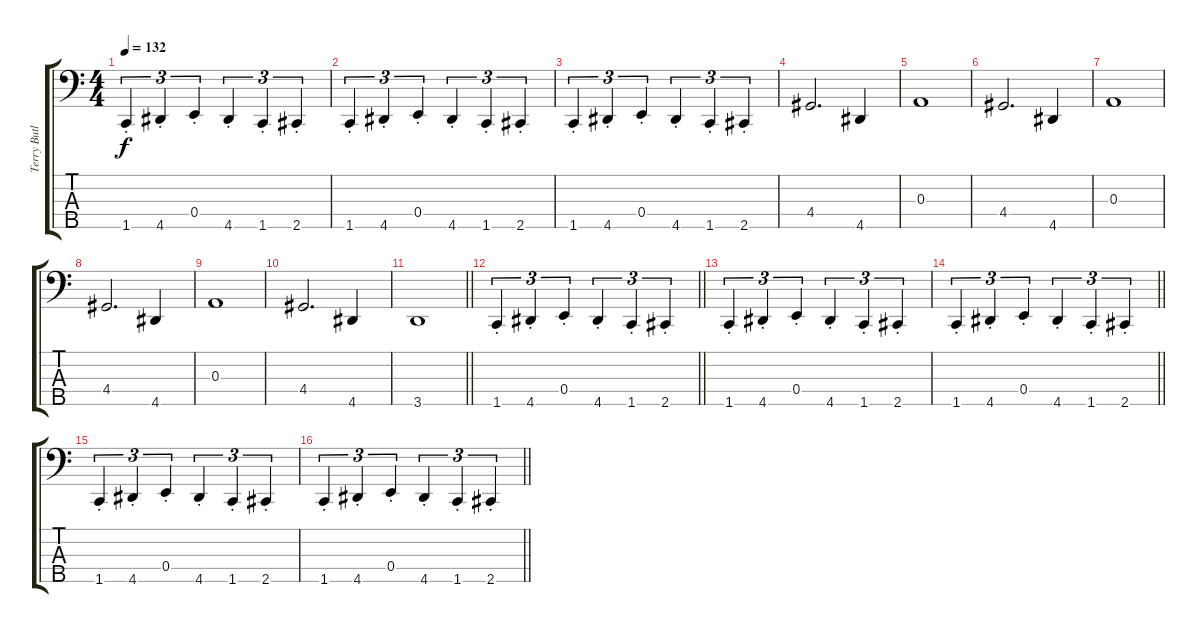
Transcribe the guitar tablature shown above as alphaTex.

\track ("Terry Butler" "Terry Butl") {instrument electricbassfinger}
\staff {score tabs}
\tuning (G2 D2 A1 E1 B0) {hide}
\ts (4 4)
\tempo 132
\clef f4
\ks c
1.5{st}.4{tu (3 2) dy f} 4.5{st}.4{tu (3 2)} 0.4{st}.4{tu (3 2)} 4.5{st}.4{tu (3 2)} 1.5{st}.4{tu (3 2)} 2.5{st}.4{tu (3 2)} |
1.5{st}.4{tu (3 2)} 4.5{st}.4{tu (3 2)} 0.4{st}.4{tu (3 2)} 4.5{st}.4{tu (3 2)} 1.5{st}.4{tu (3 2)} 2.5{st}.4{tu (3 2)} |
1.5{st}.4{tu (3 2)} 4.5{st}.4{tu (3 2)} 0.4{st}.4{tu (3 2)} 4.5{st}.4{tu (3 2)} 1.5{st}.4{tu (3 2)} 2.5{st}.4{tu (3 2)} |
4.4.2{d} 4.5.4 |
0.3.1 |
4.4.2{d} 4.5.4 |
0.3.1 |
4.4.2{d} 4.5.4 |
0.3.1 |
4.4.2{d} 4.5.4 |
\barLineRight lightlight
3.5.1 |
\barLineRight lightlight
1.5{st}.4{tu (3 2)} 4.5{st}.4{tu (3 2)} 0.4{st}.4{tu (3 2)} 4.5{st}.4{tu (3 2)} 1.5{st}.4{tu (3 2)} 2.5{st}.4{tu (3 2)} |
1.5{st}.4{tu (3 2)} 4.5{st}.4{tu (3 2)} 0.4{st}.4{tu (3 2)} 4.5{st}.4{tu (3 2)} 1.5{st}.4{tu (3 2)} 2.5{st}.4{tu (3 2)} |
\barLineRight lightlight
1.5{st}.4{tu (3 2)} 4.5{st}.4{tu (3 2)} 0.4{st}.4{tu (3 2)} 4.5{st}.4{tu (3 2)} 1.5{st}.4{tu (3 2)} 2.5{st}.4{tu (3 2)} |
1.5{st}.4{tu (3 2)} 4.5{st}.4{tu (3 2)} 0.4{st}.4{tu (3 2)} 4.5{st}.4{tu (3 2)} 1.5{st}.4{tu (3 2)} 2.5{st}.4{tu (3 2)} |
\barLineRight lightlight
1.5{st}.4{tu (3 2)} 4.5{st}.4{tu (3 2)} 0.4{st}.4{tu (3 2)} 4.5{st}.4{tu (3 2)} 1.5{st}.4{tu (3 2)} 2.5{st}.4{tu (3 2)}
